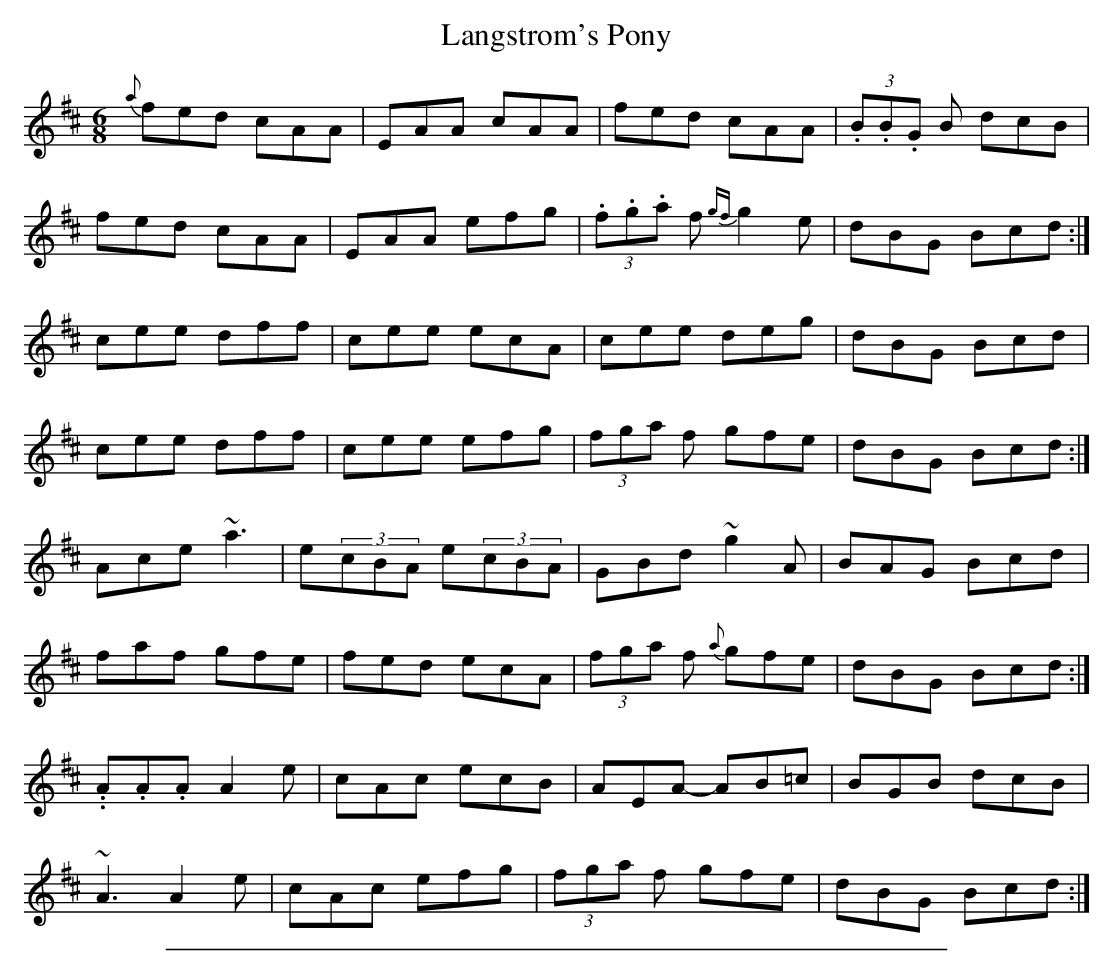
X:1
T: Langstrom's Pony
M:6/8
L:1/8
K:D
{a}fed cAA|EAA cAA|fed cAA|(3.B.B.G B dcB|
fed cAA|EAA efg|(3.f.g.a f {gf}g2e|dBG Bcd:|
cee dff|cee ecA|cee deg|dBG Bcd|
cee dff|cee efg|(3fga f gfe|dBG Bcd:|
Ace ~a3|e(3cBA e(3cBA|GBd ~g2A|BAG Bcd|
faf gfe|fed ecA|(3fga f {a}gfe|dBG Bcd:|
..A.A.A A2e|cAc ecB|AEA -AB=c|BGB dcB|
~A3 A2e|cAc efg|(3fga f gfe|dBG Bcd:|
